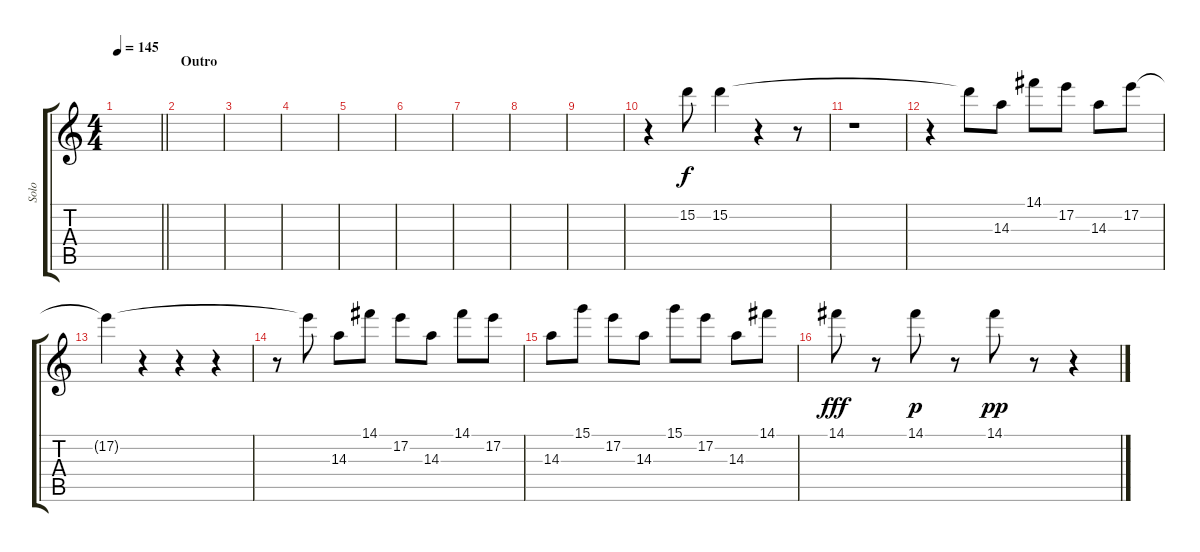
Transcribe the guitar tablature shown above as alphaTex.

\track ("Solo" "Solo") {instrument distortionguitar}
\staff {score tabs}
\tuning (E4 B3 G3 D3 A2 E2) {hide}
\ts (4 4)
\tempo 145
\clef g2
\barLineRight lightlight
\ks c
|
\section ("" "Outro")
|
|
|
|
|
|
|
|
r.4 15.2.8{volume 12} 15.2.4 r.4 r.8 |
r.1 |
r.4 15.2{t}.8 14.3.8 14.1.8 17.2.8 14.3.8 17.2.8 |
17.2{t}.4 r.4 r.4 r.4 |
r.8 17.2{t}.8 14.3.8 14.1.8 17.2.8 14.3.8 14.1.8 17.2.8 |
14.3.8 15.1.8 17.2.8 14.3.8 15.1.8 17.2.8{txt ""} 14.3.8 14.1.8 |
14.1.8{dy fff} r.8 14.1.8{dy p} r.8 14.1.8{dy pp} r.8 r.4
